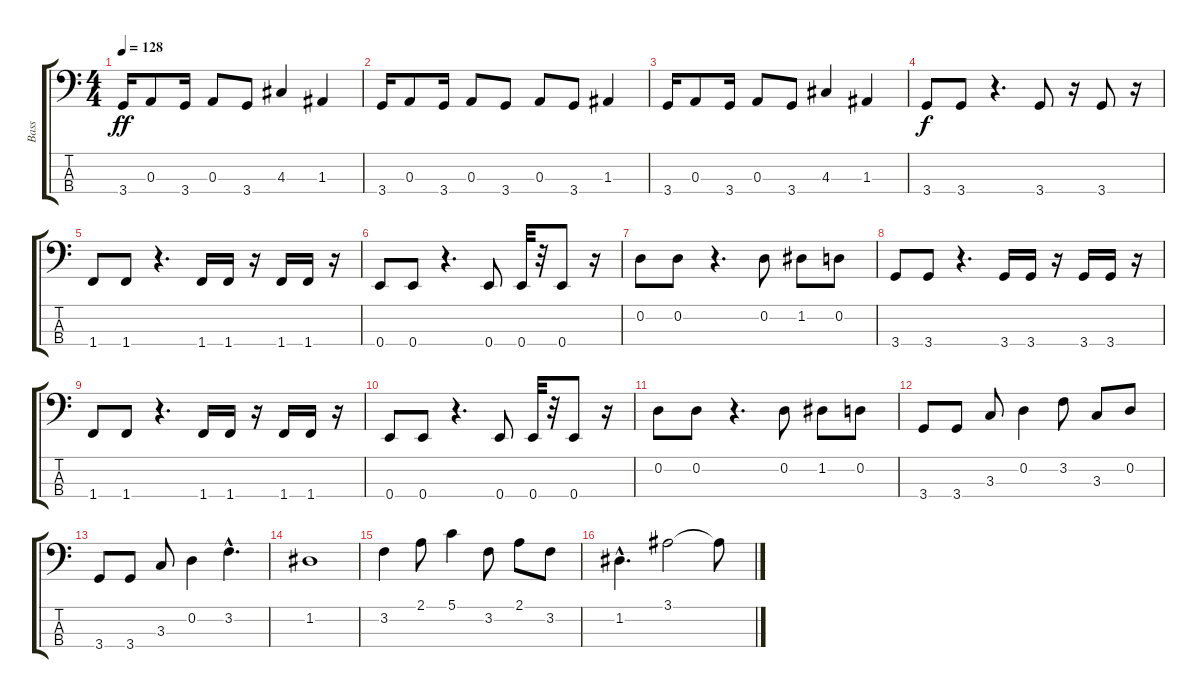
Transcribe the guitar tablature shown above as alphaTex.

\track ("Bass" "Bass") {instrument electricbassfinger}
\staff {score tabs}
\tuning (G2 D2 A1 E1) {hide}
\ts (4 4)
\tempo 128
\clef f4
\ks c
3.4.16{dy ff} 0.3.8 3.4.16 0.3.8 3.4.8 4.3.4 1.3.4 |
3.4.16 0.3.8 3.4.16 0.3.8 3.4.8 0.3.8 3.4.8 1.3.4 |
3.4.16 0.3.8 3.4.16 0.3.8 3.4.8 4.3.4 1.3.4 |
3.4.8{dy f} 3.4.8 r.4{d} 3.4.8 r.16 3.4.8 r.16 |
1.4.8 1.4.8 r.4{d} 1.4.16 1.4.16 r.16 1.4.16 1.4.16 r.16 |
0.4.8 0.4.8 r.4{d} 0.4.8 0.4.32 r.32 0.4.8 r.16 |
0.2.8 0.2.8 r.4{d} 0.2.8 1.2.8 0.2.8 |
3.4.8 3.4.8 r.4{d} 3.4.16 3.4.16 r.16 3.4.16 3.4.16 r.16 |
1.4.8 1.4.8 r.4{d} 1.4.16 1.4.16 r.16 1.4.16 1.4.16 r.16 |
0.4.8 0.4.8 r.4{d} 0.4.8 0.4.32 r.32 0.4.8 r.16 |
0.2.8 0.2.8 r.4{d} 0.2.8 1.2.8 0.2.8 |
3.4.8 3.4.8 3.3.8 0.2.4 3.2.8 3.3.8 0.2.8 |
3.4.8 3.4.8 3.3.8 0.2.4 3.2{hac}.4{d} |
1.2.1 |
3.2.4 2.1.8 5.1.4 3.2.8 2.1.8 3.2.8 |
1.2{hac}.4{d} 3.1.2 3.1{t}.8
